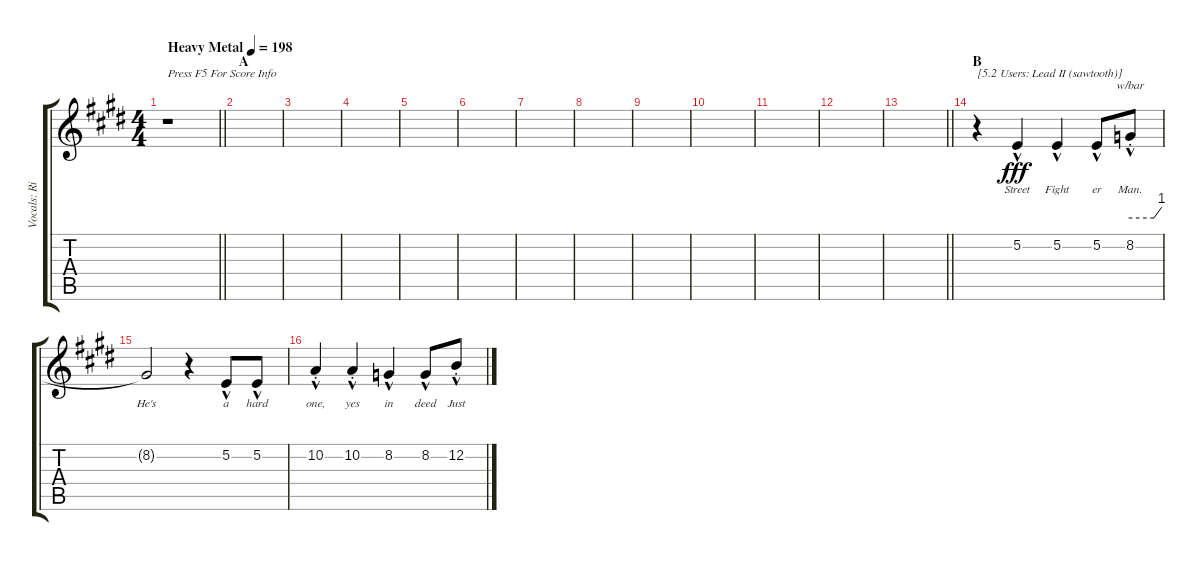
\track ("Vocals: Rik" "Vocals: Ri") {instrument lead2sawtooth}
\staff {score tabs}
\tuning (E4 B3 G3 D3 A2 E2) {hide}
\ts (4 4)
\tempo (198 "Heavy Metal")
\clef g2
\barLineRight lightlight
\ks e
r.1{txt "Press F5 For Score Info" dy fff instrument lead2sawtooth} |
\section ("" "A")
|
|
|
|
|
|
|
|
|
|
|
\barLineRight lightlight
|
\section ("" "B")
r.4{txt "[5.2 Users: Lead II (sawtooth)]"} 5.2{hac}.4{lyrics (0 "Street") lyrics (1 "") lyrics (2 "") lyrics (3 "") lyrics (4 "")} 5.2{hac}.4{lyrics (0 "Fight") lyrics (1 "") lyrics (2 "") lyrics (3 "") lyrics (4 "")} 5.2{hac}.8{lyrics (0 "er") lyrics (1 "") lyrics (2 "") lyrics (3 "") lyrics (4 "")} 8.2{hac st}.8{tbe (custom default 0 0 45 0 60 4) lyrics (0 "Man.") lyrics (1 "") lyrics (2 "") lyrics (3 "") lyrics (4 "")} |
8.2{t}.2{lyrics (0 "He's") lyrics (1 "") lyrics (2 "") lyrics (3 "") lyrics (4 "")} r.4 5.2{hac}.8{lyrics (0 "a") lyrics (1 "") lyrics (2 "") lyrics (3 "") lyrics (4 "")} 5.2{hac}.8{lyrics (0 "hard") lyrics (1 "") lyrics (2 "") lyrics (3 "") lyrics (4 "")} |
10.2{hac st}.4{lyrics (0 "one,") lyrics (1 "") lyrics (2 "") lyrics (3 "") lyrics (4 "")} 10.2{hac st}.4{lyrics (0 "yes") lyrics (1 "") lyrics (2 "") lyrics (3 "") lyrics (4 "")} 8.2{hac}.4{lyrics (0 "in") lyrics (1 "") lyrics (2 "") lyrics (3 "") lyrics (4 "")} 8.2{hac}.8{lyrics (0 "deed") lyrics (1 "") lyrics (2 "") lyrics (3 "") lyrics (4 "")} 12.2{hac st}.8{lyrics (0 "Just") lyrics (1 "") lyrics (2 "") lyrics (3 "") lyrics (4 "")}
